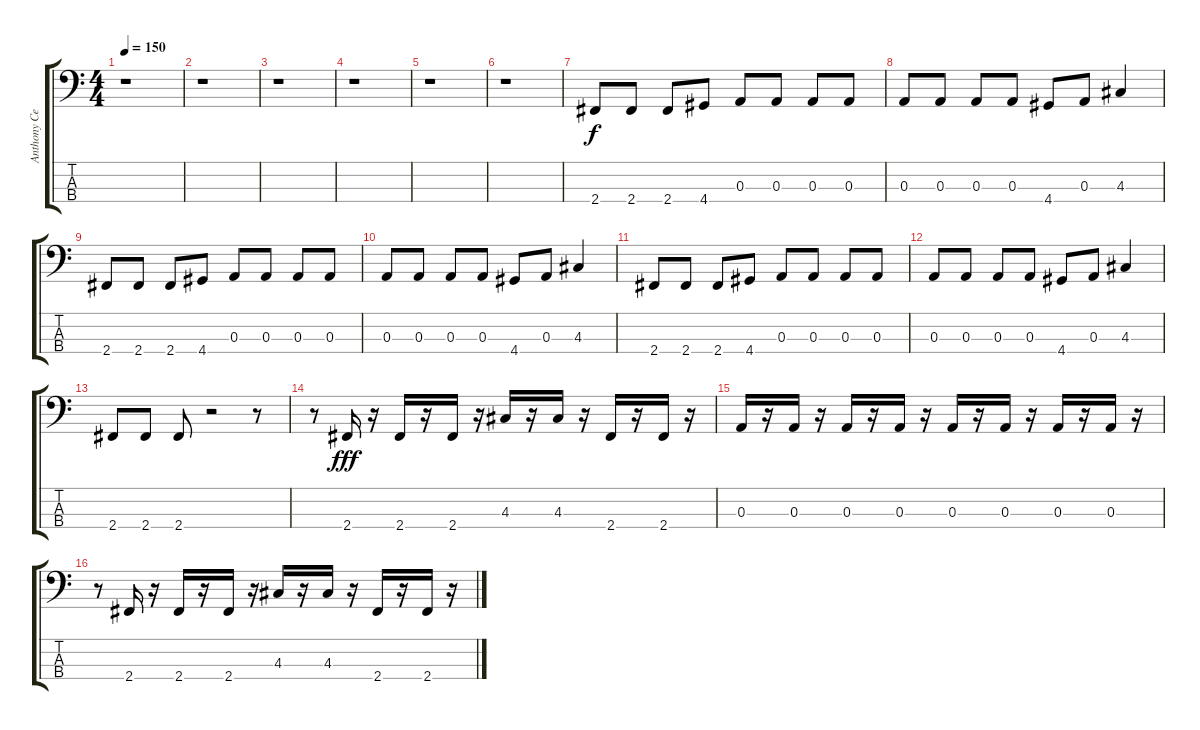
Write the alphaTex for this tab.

\track ("Anthony Celestino(bass)" "Anthony Ce") {instrument electricbasspick}
\staff {score tabs}
\tuning (G2 D2 A1 E1) {hide}
\ts (4 4)
\tempo 150
\clef f4
\ks c
r.1{dy f instrument electricbasspick} |
r.1 |
r.1 |
r.1 |
r.1 |
r.1 |
2.4.8 2.4.8 2.4.8 4.4.8 0.3.8 0.3.8 0.3.8 0.3.8 |
0.3.8 0.3.8 0.3.8 0.3.8 4.4.8 0.3.8 4.3.4 |
2.4.8 2.4.8 2.4.8 4.4.8 0.3.8 0.3.8 0.3.8 0.3.8 |
0.3.8 0.3.8 0.3.8 0.3.8 4.4.8 0.3.8 4.3.4 |
2.4.8 2.4.8 2.4.8 4.4.8 0.3.8 0.3.8 0.3.8 0.3.8 |
0.3.8 0.3.8 0.3.8 0.3.8 4.4.8 0.3.8 4.3.4 |
2.4.8 2.4.8 2.4.8 r.2 r.8 |
r.8 2.4.16{dy fff} r.16 2.4.16 r.16 2.4.16 r.16 4.3.16 r.16 4.3.16 r.16 2.4.16 r.16 2.4.16 r.16 |
0.3.16 r.16 0.3.16 r.16 0.3.16 r.16 0.3.16 r.16 0.3.16 r.16 0.3.16 r.16 0.3.16 r.16 0.3.16 r.16 |
r.8 2.4.16 r.16 2.4.16 r.16 2.4.16 r.16 4.3.16 r.16 4.3.16 r.16 2.4.16 r.16 2.4.16 r.16
